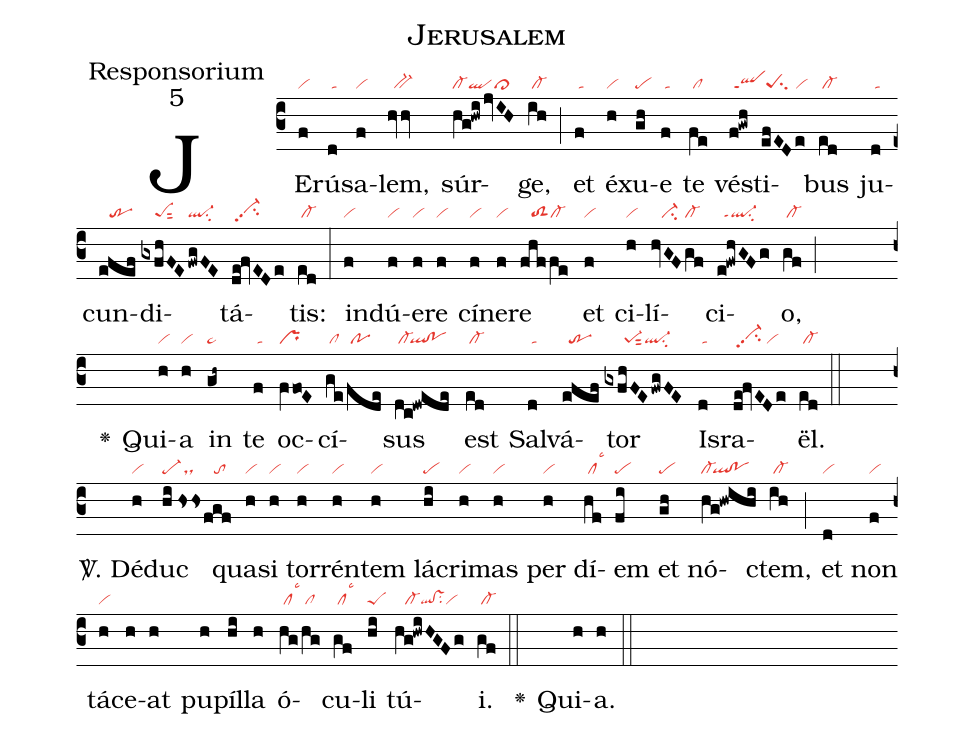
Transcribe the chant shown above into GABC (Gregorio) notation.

name:Jerusalem;
office-part:Responsorium;
mode:5;
nabc-lines:1;
%%
(c3) JE(f|vi)rú(d|/ta)sa(f|vi)lem,(hvhv|//bv-)
súr(hg!hwi|cl-ql|!jvIH|///cl>)ge,(ih|/cl-) (;)
et(f|/ta) é(h|vi)xu(gh|pe)e(f|/ta) te(fe|/cl) vé(f!gwh|/qlppt1)sti(efEDe|/peSsu2/vi)bus(ed|/cl-)
ju(d|/ta)cun(efef|///tr)di(gxfhFE|////peSsut2|/fwgFE|ql-su2)tá(de!fvEDe|/vi-hhpp2su2)tis:(ed|/cl-) (:)
in(f|vi)dú(f|vi)e(f|vi)re(f|vi) cí(f|vi)ne(f|vi)re(fhffe|///toS2cl-) et(f|vi) ci(h|vi)lí(hvGFgf|///ci-//cl-)ci(e!fwhGFg|//ql-ppt1su2)o,(gf|/cl-) (;Z)

<v>\greheightstar</v>() Qui(h|vi)a(h|vi) in(gh~|pe~) te(f|/ta) oc(fVfo!E|pr)cí(ge/fde|/cl///po)sus(dc!dwede|/cl-`ql!po) est(ed|/cl-)
Sal(d|/ta)vá(efef|//tr)tor(gxfhFE/fwgFE|//////pe-1sut2ql-su2) Is(d|/ta)ra(de!fvEDe|/vi-hhpp2su2/vi)ël.(ed|/cl-) (::Z)

<sp>V/</sp>. Dé(h|vi)duc(hi|pe-|//hshs|//ds|/fgf|///to) qua(h|vi)si(h|vi) tor(h|vi)rén(h|vi)tem(h|vi) lá(hi|pe)cri(h|vi)mas(h|vi)
per(h|vi) dí(hf|/cllsc3)em(fi|pe) et(gh|pe) nó(hg!hwihi|cl-`ql!po)ctem,(ih|/cl-) (;)
et(d|vi) non(f|vi) tá(h|vi)ce(h)at(h) pu(h)píl(hi)la(h) ó(hg/hg|/cllsc3/cl)cu(gf|/cllsc3)li(hi|peS) tú(hg!hwiHGFg|///cl-ql!vssu2vi)i.(gf|/cl-) (::)

<v>\greheightstar</v>() Qui(h)a.(h) (::)
